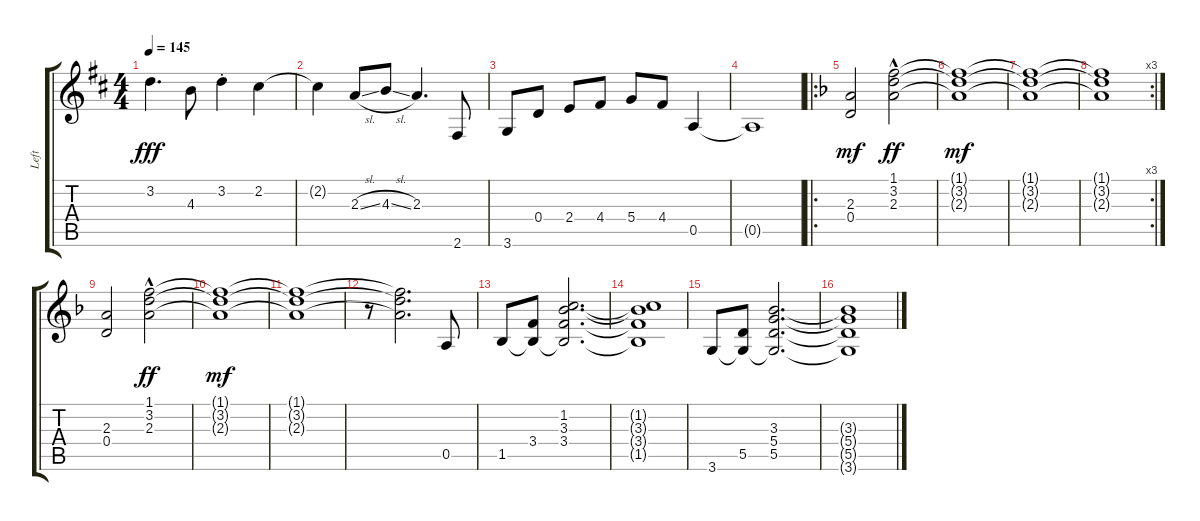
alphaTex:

\track ("Left" "Left") {instrument acousticguitarsteel}
\staff {score tabs}
\tuning (E4 B3 G3 D3 A2 E2) {hide}
\ts (4 4)
\tempo 145
\clef g2
\ks d
3.2.4{d dy fff} 4.3.8 3.2{st}.4 2.2.4 |
2.2{t}.4 2.3{sl}.8 4.3{sl}.8 2.3.4{d} 2.6.8 |
3.6.8 0.4.8 2.4.8 4.4.8 5.4.8 4.4.8 0.5.4 |
0.5{t}.1 |
\ro
\ks f
(2.3 0.4).2{dy mf} (1.1{hac} 3.2{hac} 2.3{hac}).2{dy ff} |
(1.1{t} 3.2{t} 2.3{t}).1{dy mf} |
(1.1{t} 3.2{t} 2.3{t}).1 |
\rc 3
(1.1{t} 3.2{t} 2.3{t}).1 |
(2.3 0.4).2 (1.1{hac} 3.2{hac} 2.3{hac}).2{dy ff} |
(1.1{t} 3.2{t} 2.3{t}).1{dy mf} |
(1.1{t} 3.2{t} 2.3{t}).1 |
r.8 (1.1{t} 3.2{t} 2.3{t}).2{d} 0.5.8 |
1.5.8 (3.4 1.5{t}).8 (1.2 3.3 3.4 1.5{t}).2{d} |
(1.2{t} 3.3{t} 3.4{t} 1.5{t}).1 |
3.6.8 (5.5 3.6{t}).8 (3.3 5.4 5.5 3.6{t}).2{d} |
(3.3{t} 5.4{t} 5.5{t} 3.6{t}).1
